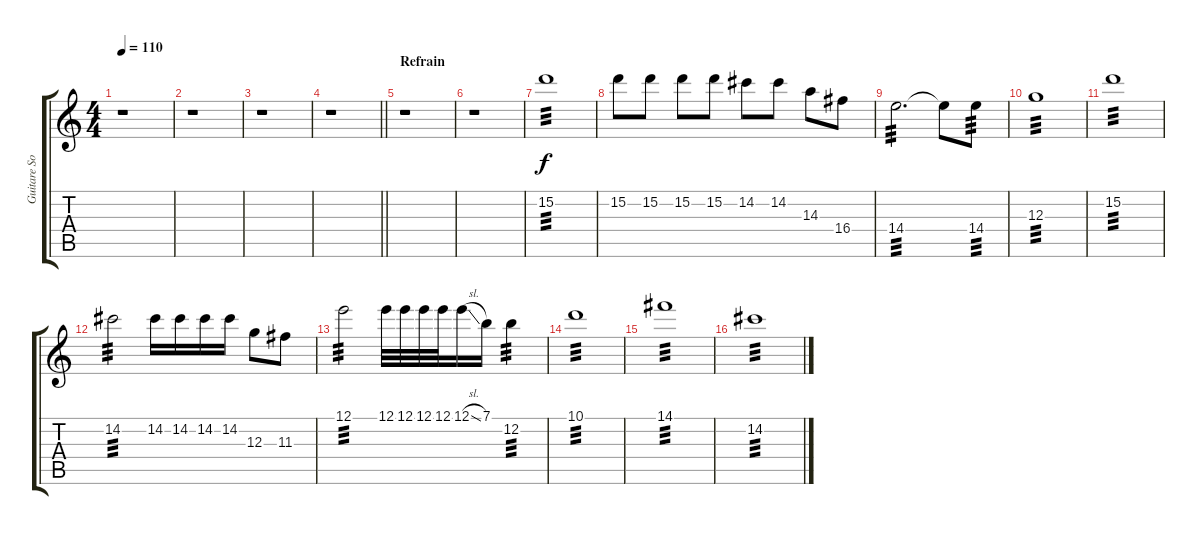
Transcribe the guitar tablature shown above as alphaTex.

\track ("Guitare Solo" "Guitare So") {instrument electricguitarjazz}
\staff {score tabs}
\tuning (E4 B3 G3 D3 A2 E2) {hide}
\ts (4 4)
\tempo 110
\clef g2
\ks c
r.1{dy f} |
r.1 |
r.1 |
\barLineRight lightlight
r.1 |
\section ("" "Refrain")
r.1 |
r.1 |
15.2.1{tp 3} |
15.2.8 15.2.8 15.2.8 15.2.8 14.2.8 14.2.8 14.3.8 16.4.8 |
14.4.2{d tp 3} 14.4{t}.8 14.4.8{tp 3} |
12.3.1{tp 3} |
15.2.1{tp 3} |
14.2.2{tp 3} 14.2.16 14.2.16 14.2.16 14.2.16 12.3.8 11.3.8 |
12.1.2{tp 3} 12.1.32 12.1.32 12.1.32 12.1.32 12.1{sl}.16 7.1.16 12.2.4{tp 3} |
10.1.1{tp 3} |
14.1.1{tp 3} |
14.2.1{tp 3}
